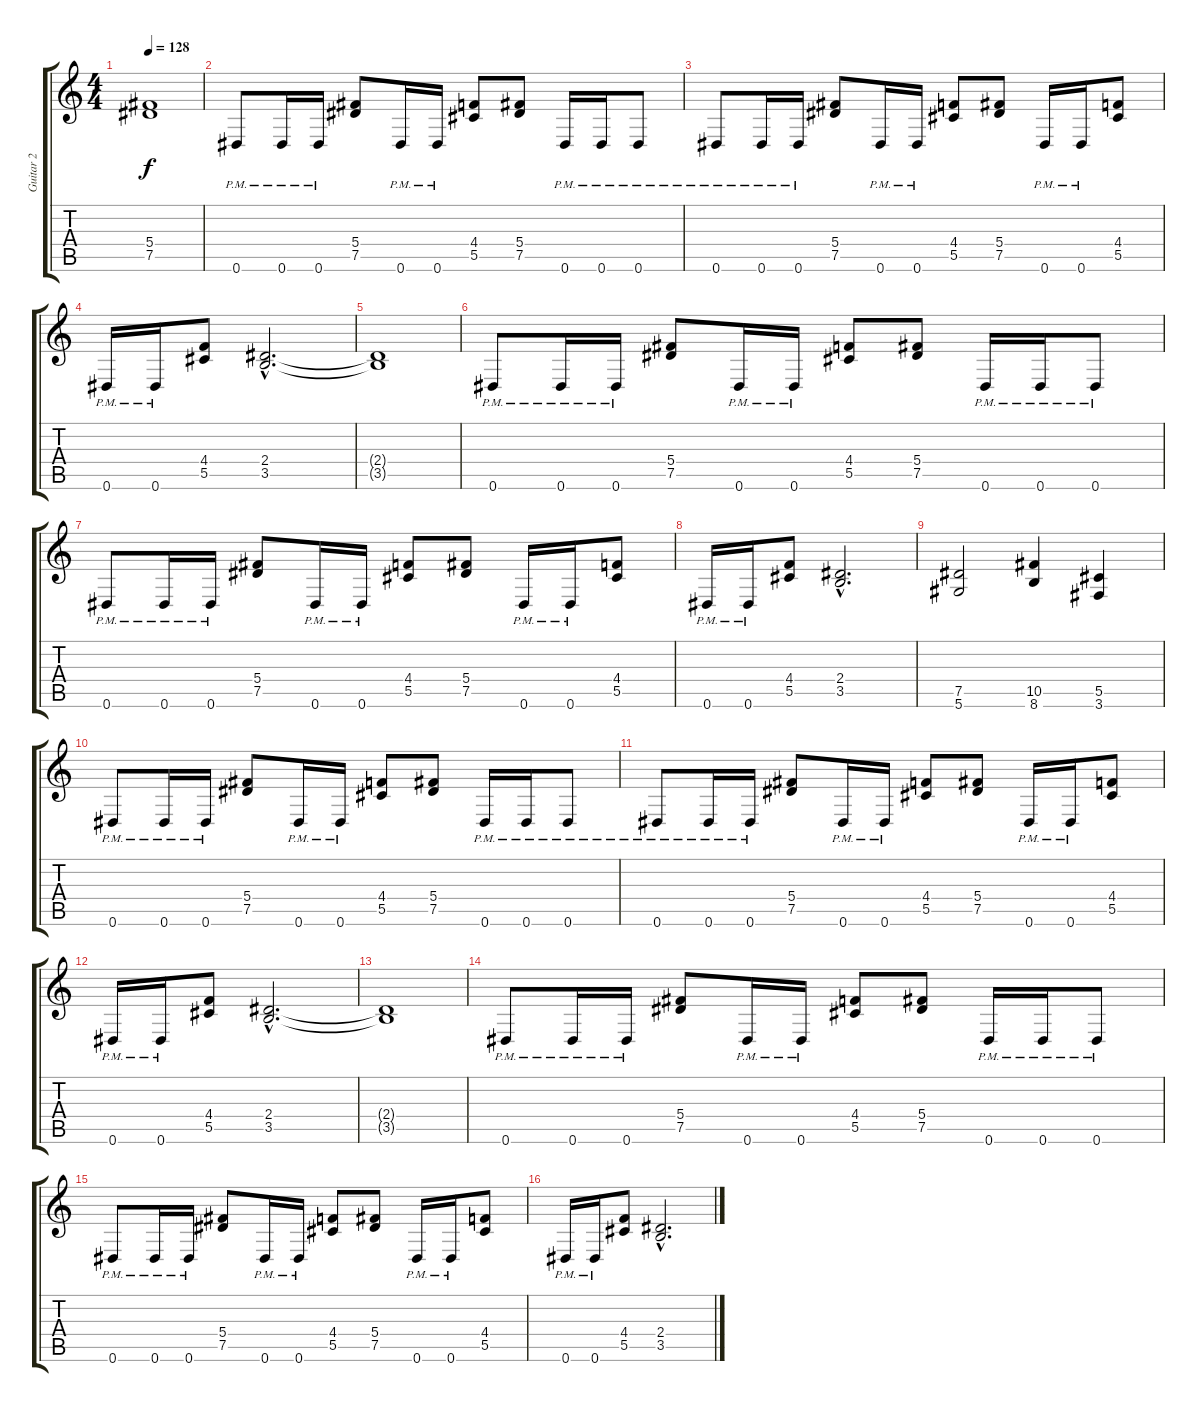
\track ("Guitar 2" "Guitar 2") {instrument overdrivenguitar}
\staff {score tabs}
\tuning (Eb4 Bb3 Gb3 Db3 Ab2 Eb2) {hide}
\ts (4 4)
\tempo 128
\clef g2
\ks c
(5.4{t} 7.5{t}).1{dy f} |
\section ("" "")
0.6{pm}.8{volume 10 balance 14 instrument overdrivenguitar} 0.6{pm}.16 0.6{pm}.16 (5.4 7.5).8 0.6{pm}.16 0.6{pm}.16 (4.4 5.5).8 (5.4 7.5).8 0.6{pm}.16 0.6{pm}.16 0.6{pm}.8 |
0.6{pm}.8 0.6{pm}.16 0.6{pm}.16 (5.4 7.5).8 0.6{pm}.16 0.6{pm}.16 (4.4 5.5).8 (5.4 7.5).8 0.6{pm}.16 0.6{pm}.16 (4.4 5.5).8 |
0.6{pm}.16 0.6{pm}.16 (4.4 5.5).8 (2.4{hac} 3.5{hac}).2{d} |
(2.4{t} 3.5{t}).1 |
0.6{pm}.8 0.6{pm}.16 0.6{pm}.16 (5.4 7.5).8 0.6{pm}.16 0.6{pm}.16 (4.4 5.5).8 (5.4 7.5).8 0.6{pm}.16 0.6{pm}.16 0.6{pm}.8 |
0.6{pm}.8 0.6{pm}.16 0.6{pm}.16 (5.4 7.5).8 0.6{pm}.16 0.6{pm}.16 (4.4 5.5).8 (5.4 7.5).8 0.6{pm}.16 0.6{pm}.16 (4.4 5.5).8 |
0.6{pm}.16 0.6{pm}.16 (4.4 5.5).8 (2.4{hac} 3.5{hac}).2{d} |
(7.5 5.6).2 (10.5 8.6).4 (5.5 3.6).4 |
0.6{pm}.8 0.6{pm}.16 0.6{pm}.16 (5.4 7.5).8 0.6{pm}.16 0.6{pm}.16 (4.4 5.5).8 (5.4 7.5).8 0.6{pm}.16 0.6{pm}.16 0.6{pm}.8 |
0.6{pm}.8 0.6{pm}.16 0.6{pm}.16 (5.4 7.5).8 0.6{pm}.16 0.6{pm}.16 (4.4 5.5).8 (5.4 7.5).8 0.6{pm}.16 0.6{pm}.16 (4.4 5.5).8 |
0.6{pm}.16 0.6{pm}.16 (4.4 5.5).8 (2.4{hac} 3.5{hac}).2{d} |
(2.4{t} 3.5{t}).1 |
0.6{pm}.8 0.6{pm}.16 0.6{pm}.16 (5.4 7.5).8 0.6{pm}.16 0.6{pm}.16 (4.4 5.5).8 (5.4 7.5).8 0.6{pm}.16 0.6{pm}.16 0.6{pm}.8 |
0.6{pm}.8 0.6{pm}.16 0.6{pm}.16 (5.4 7.5).8 0.6{pm}.16 0.6{pm}.16 (4.4 5.5).8 (5.4 7.5).8 0.6{pm}.16 0.6{pm}.16 (4.4 5.5).8 |
0.6{pm}.16 0.6{pm}.16 (4.4 5.5).8 (2.4{hac} 3.5{hac}).2{d}
